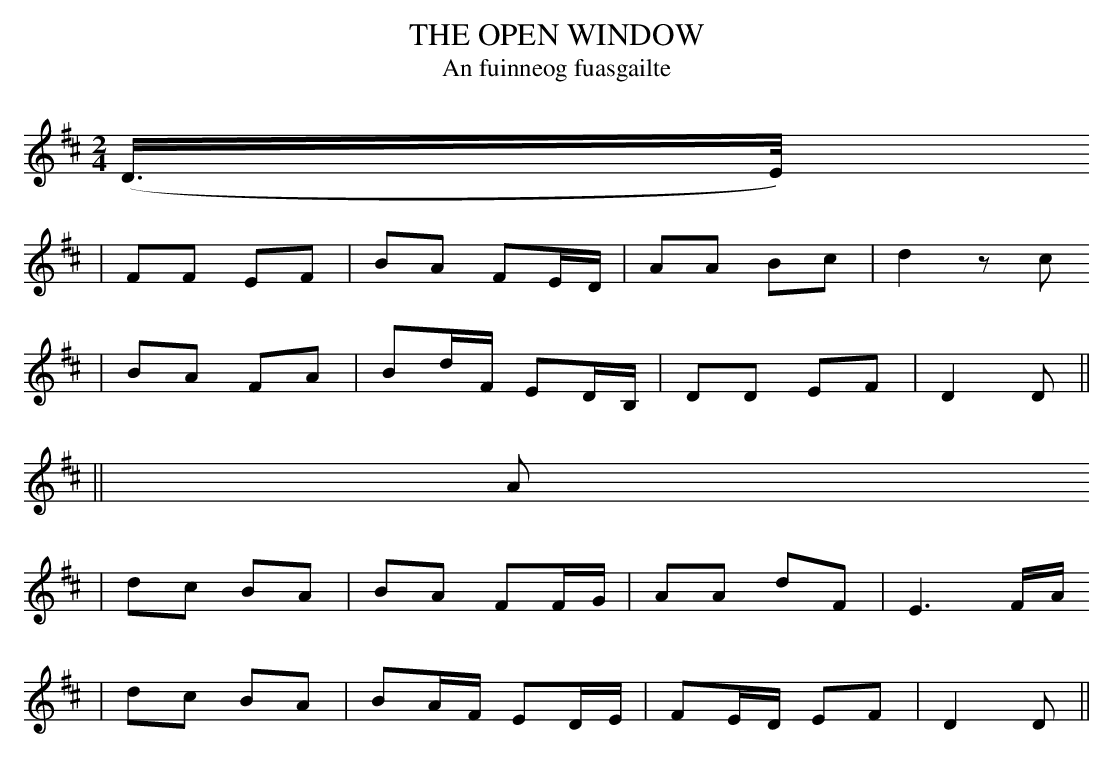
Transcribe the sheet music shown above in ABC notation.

X:1
T: THE OPEN WINDOW
T: An fuinneog fuasgailte
M: 2/4
L: 1/8
K: D
(D/>E/)
| FF EF | BA FE/D/ | AA Bc | d2 zc
| BA FA | Bd/F/ ED/B,/ | DD EF | D2 D ||
|| A
| dc BA | BA FF/G/ | AA dF | E3 F/A/
| dc BA | BA/F/ ED/E/ | FE/D/ EF | D2 D ||
